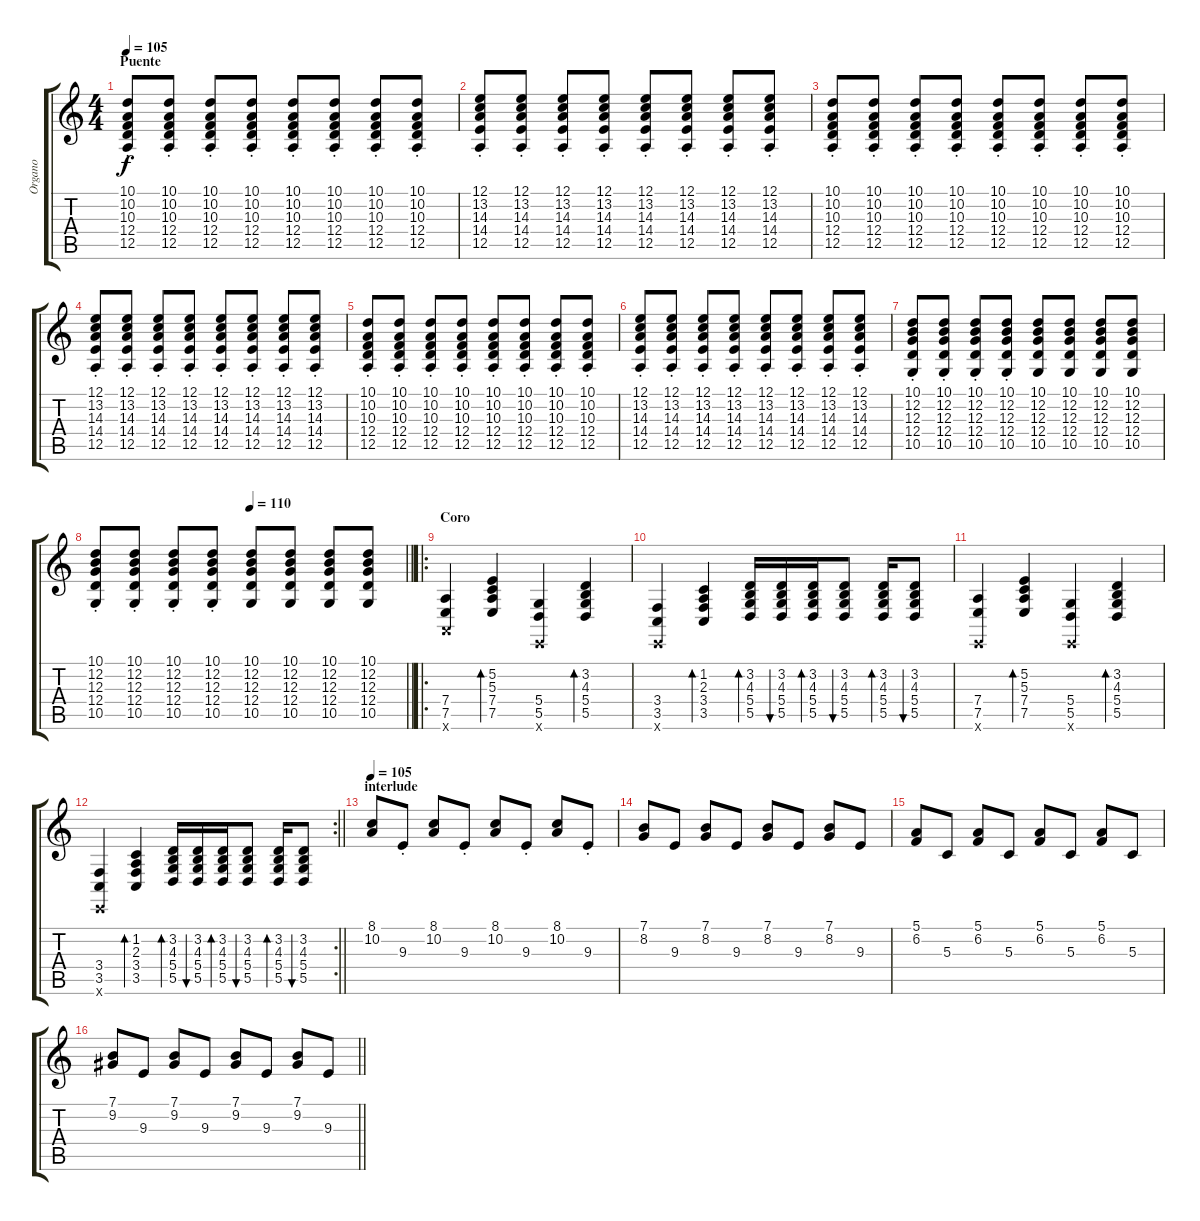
\track ("Organo" "Organo") {instrument electricpiano1}
\staff {score tabs}
\tuning (E4 B3 G3 D3 A2 E2) {hide}
\ts (4 4)
\section ("" "Puente")
\tempo 105
\clef g2
\ks c
(10.1 10.2{st} 10.3{st} 12.4{st} 12.5{st}).8{dy f instrument brightacousticpiano} (10.1 10.2{st} 10.3{st} 12.4{st} 12.5{st}).8 (10.1 10.2{st} 10.3{st} 12.4{st} 12.5{st}).8 (10.1 10.2{st} 10.3{st} 12.4{st} 12.5{st}).8 (10.1 10.2{st} 10.3{st} 12.4{st} 12.5{st}).8 (10.1 10.2{st} 10.3{st} 12.4{st} 12.5{st}).8 (10.1 10.2{st} 10.3{st} 12.4{st} 12.5{st}).8 (10.1 10.2{st} 10.3{st} 12.4{st} 12.5{st}).8 |
(12.1 13.2{st} 14.3{st} 14.4{st} 12.5{st}).8 (12.1 13.2{st} 14.3{st} 14.4{st} 12.5{st}).8 (12.1 13.2{st} 14.3{st} 14.4{st} 12.5{st}).8 (12.1 13.2{st} 14.3{st} 14.4{st} 12.5{st}).8 (12.1 13.2{st} 14.3{st} 14.4{st} 12.5{st}).8 (12.1 13.2{st} 14.3{st} 14.4{st} 12.5{st}).8 (12.1 13.2{st} 14.3{st} 14.4{st} 12.5{st}).8 (12.1 13.2{st} 14.3{st} 14.4{st} 12.5{st}).8 |
(10.1 10.2{st} 10.3{st} 12.4{st} 12.5{st}).8 (10.1 10.2{st} 10.3{st} 12.4{st} 12.5{st}).8 (10.1 10.2{st} 10.3{st} 12.4{st} 12.5{st}).8 (10.1 10.2{st} 10.3{st} 12.4{st} 12.5{st}).8 (10.1 10.2{st} 10.3{st} 12.4{st} 12.5{st}).8 (10.1 10.2{st} 10.3{st} 12.4{st} 12.5{st}).8 (10.1 10.2{st} 10.3{st} 12.4{st} 12.5{st}).8 (10.1 10.2{st} 10.3{st} 12.4{st} 12.5{st}).8 |
(12.1 13.2{st} 14.3{st} 14.4{st} 12.5{st}).8 (12.1 13.2{st} 14.3{st} 14.4{st} 12.5{st}).8 (12.1 13.2{st} 14.3{st} 14.4{st} 12.5{st}).8 (12.1 13.2{st} 14.3{st} 14.4{st} 12.5{st}).8 (12.1 13.2{st} 14.3{st} 14.4{st} 12.5{st}).8 (12.1 13.2{st} 14.3{st} 14.4{st} 12.5{st}).8 (12.1 13.2{st} 14.3{st} 14.4{st} 12.5{st}).8 (12.1 13.2{st} 14.3{st} 14.4{st} 12.5{st}).8 |
(10.1 10.2{st} 10.3{st} 12.4{st} 12.5{st}).8 (10.1 10.2{st} 10.3{st} 12.4{st} 12.5{st}).8 (10.1 10.2{st} 10.3{st} 12.4{st} 12.5{st}).8 (10.1 10.2{st} 10.3{st} 12.4{st} 12.5{st}).8 (10.1 10.2{st} 10.3{st} 12.4{st} 12.5{st}).8 (10.1 10.2{st} 10.3{st} 12.4{st} 12.5{st}).8 (10.1 10.2{st} 10.3{st} 12.4{st} 12.5{st}).8 (10.1 10.2{st} 10.3{st} 12.4{st} 12.5{st}).8 |
(12.1 13.2{st} 14.3{st} 14.4{st} 12.5{st}).8 (12.1 13.2{st} 14.3{st} 14.4{st} 12.5{st}).8 (12.1 13.2{st} 14.3{st} 14.4{st} 12.5{st}).8 (12.1 13.2{st} 14.3{st} 14.4{st} 12.5{st}).8 (12.1 13.2{st} 14.3{st} 14.4{st} 12.5{st}).8 (12.1 13.2{st} 14.3{st} 14.4{st} 12.5{st}).8 (12.1 13.2{st} 14.3{st} 14.4{st} 12.5{st}).8 (12.1 13.2{st} 14.3{st} 14.4{st} 12.5{st}).8 |
(10.1 12.2{st} 12.3{st} 12.4{st} 10.5{st}).8 (10.1 12.2{st} 12.3{st} 12.4{st} 10.5{st}).8 (10.1 12.2{st} 12.3{st} 12.4{st} 10.5{st}).8 (10.1 12.2{st} 12.3{st} 12.4{st} 10.5{st}).8 (10.1 12.2 12.3 12.4 10.5).8 (10.1 12.2 12.3 12.4 10.5).8 (10.1 12.2 12.3 12.4 10.5).8 (10.1 12.2 12.3 12.4 10.5).8 |
\tempo (110 0.5)
\barLineRight lightlight
(10.1 12.2{st} 12.3{st} 12.4{st} 10.5{st}).8 (10.1 12.2{st} 12.3{st} 12.4{st} 10.5{st}).8 (10.1 12.2{st} 12.3{st} 12.4{st} 10.5{st}).8 (10.1 12.2{st} 12.3{st} 12.4{st} 10.5{st}).8 (10.1 12.2 12.3 12.4 10.5).8 (10.1 12.2 12.3 12.4 10.5).8 (10.1 12.2 12.3 12.4 10.5).8 (10.1 12.2 12.3 12.4 10.5).8 |
\ro
\section ("" "Coro")
(7.4 7.5 5.6{x}).4{instrument electricpiano1} (5.2 5.3 7.4 7.5).4{bd 60} (5.4 5.5 0.6{x}).4 (3.2 4.3 5.4 5.5).4{bd 60} |
(3.4 3.5 0.6{x}).4 (1.2 2.3 3.4 3.5).4{bd 60} (3.2 4.3 5.4 5.5).16{bd 60} (3.2 4.3 5.4 5.5).16{bu 60} (3.2 4.3 5.4 5.5).16{bd 60} (3.2 4.3 5.4 5.5).8{bu 60} (3.2 4.3 5.4 5.5).16{bd 60} (3.2 4.3 5.4 5.5).8{bu 60} |
(7.4 7.5 0.6{x}).4 (5.2 5.3 7.4 7.5).4{bd 60} (5.4 5.5 0.6{x}).4 (3.2 4.3 5.4 5.5).4{bd 60} |
\rc 2
\barLineRight lightlight
(3.4 3.5 0.6{x}).4 (1.2 2.3 3.4 3.5).4{bd 60} (3.2 4.3 5.4 5.5).16{bd 60} (3.2 4.3 5.4 5.5).16{bu 60} (3.2 4.3 5.4 5.5).16{bd 60} (3.2 4.3 5.4 5.5).8{bu 60} (3.2 4.3 5.4 5.5).16{bd 60} (3.2 4.3 5.4 5.5).8{bu 60} |
\section ("" "interlude")
\tempo 105
(8.1 10.2).8 9.3{st}.8 (8.1 10.2).8 9.3{st}.8 (8.1 10.2).8 9.3{st}.8 (8.1 10.2).8 9.3{st}.8 |
(7.1 8.2).8 9.3.8 (7.1 8.2).8 9.3.8 (7.1 8.2).8 9.3.8 (7.1 8.2).8 9.3.8 |
(5.1 6.2).8 5.3.8 (5.1 6.2).8 5.3.8 (5.1 6.2).8 5.3.8 (5.1 6.2).8 5.3.8 |
\barLineRight lightlight
(7.1 9.2).8 9.3.8 (7.1 9.2).8 9.3.8 (7.1 9.2).8 9.3.8 (7.1 9.2).8 9.3.8
